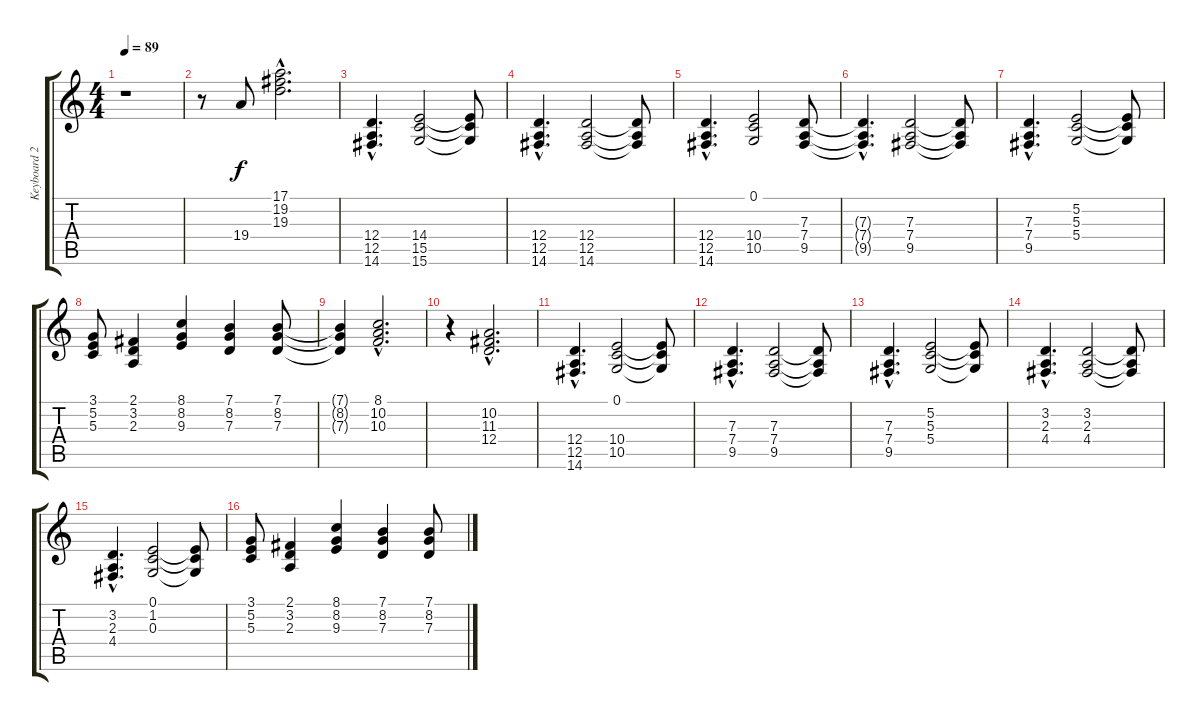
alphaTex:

\track ("Keyboard 2" "Keyboard 2") {instrument electricgrandpiano}
\staff {score tabs}
\tuning (E4 B3 G3 D3 A2 E2) {hide}
\ts (4 4)
\tempo 89
\clef g2
\ks c
r.1{dy f instrument electricgrandpiano} |
r.8 19.4.8 (17.1{hac} 19.2{hac} 19.3{hac}).2{d} |
(12.4{hac} 12.5{hac} 14.6{hac}).4{d} (14.4 15.5 15.6).2 (14.4{t} 15.5{t} 15.6{t}).8 |
(12.4{hac} 12.5{hac} 14.6{hac}).4{d} (12.4 12.5 14.6).2 (12.4{t} 12.5{t} 14.6{t}).8 |
(12.4{hac} 12.5{hac} 14.6{hac}).4{d} (0.1 10.4 10.5).2 (7.3 7.4 9.5).8 |
(7.3{hac t} 7.4{hac t} 9.5{hac t}).4{d} (7.3 7.4 9.5).2 (7.3{t} 7.4{t} 9.5{t}).8 |
(7.3{hac} 7.4{hac} 9.5{hac}).4{d} (5.2 5.3 5.4).2 (5.2{t} 5.3{t} 5.4{t}).8 |
(3.1 5.2 5.3).8 (2.1 3.2 2.3).4 (8.1 8.2 9.3).4 (7.1 8.2 7.3).4 (7.1 8.2 7.3).8 |
(7.1{t} 8.2{t} 7.3{t}).4 (8.1{hac} 10.2{hac} 10.3{hac}).2{d} |
r.4 (10.2{hac} 11.3{hac} 12.4{hac}).2{d} |
(12.4{hac} 12.5{hac} 14.6{hac}).4{d} (0.1 10.4 10.5).2 (0.1{t} 10.4{t} 10.5{t}).8 |
(7.3{hac} 7.4{hac} 9.5{hac}).4{d} (7.3 7.4 9.5).2 (7.3{t} 7.4{t} 9.5{t}).8 |
(7.3{hac} 7.4{hac} 9.5{hac}).4{d} (5.2 5.3 5.4).2 (5.2{t} 5.3{t} 5.4{t}).8 |
(3.2{hac} 2.3{hac} 4.4{hac}).4{d} (3.2 2.3 4.4).2 (3.2{t} 2.3{t} 4.4{t}).8 |
(3.2{hac} 2.3{hac} 4.4{hac}).4{d} (0.1 1.2 0.3).2 (0.1{t} 1.2{t} 0.3{t}).8 |
(3.1 5.2 5.3).8 (2.1 3.2 2.3).4 (8.1 8.2 9.3).4 (7.1 8.2 7.3).4 (7.1 8.2 7.3).8
